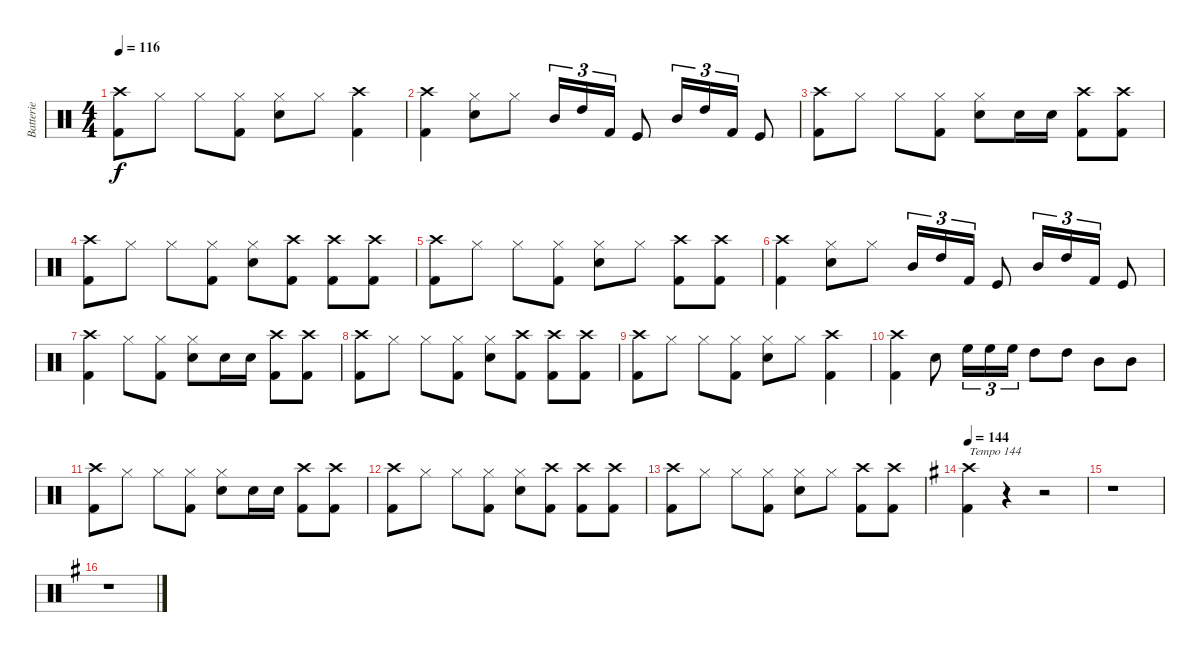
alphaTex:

\track ("Batterie" "Batterie") {instrument percussion}
\staff {score}
\articulation defaults
\ts (4 4)
\tempo 116
\clef neutral
\ks c
("Crash high (hit)" "Kick (hit) 2").8{dy f} "Hi-Hat (closed)".8 "Hi-Hat (closed)".8 ("Hi-Hat (closed)" "Kick (hit) 2").8 ("Hi-Hat (closed)" "Snare (hit) 2").8 "Hi-Hat (closed)".8 ("Crash high (hit)" "Kick (hit) 2").4 |
("Crash high (hit)" "Kick (hit) 2").4 ("Hi-Hat (closed)" "Snare (hit) 2").8 "Hi-Hat (closed)".8 "Mid Tom (hit)".16{tu (3 2)} "High Tom (hit)".16{tu (3 2)} "Kick (hit) 2".16{tu (3 2)} "Kick (hit)".8 "Mid Tom (hit)".16{tu (3 2)} "High Tom (hit)".16{tu (3 2)} "Kick (hit) 2".16{tu (3 2)} "Kick (hit)".8 |
("Crash high (hit)" "Kick (hit) 2").8 "Hi-Hat (closed)".8 "Hi-Hat (closed)".8 ("Hi-Hat (closed)" "Kick (hit) 2").8 ("Hi-Hat (closed)" "Snare (hit) 2").8 "Snare (hit) 2".16 "Snare (hit) 2".16 ("Crash high (hit)" "Kick (hit) 2").8 ("Crash high (hit)" "Kick (hit) 2").8 |
("Crash high (hit)" "Kick (hit) 2").8 "Hi-Hat (closed)".8 "Hi-Hat (closed)".8 ("Hi-Hat (closed)" "Kick (hit) 2").8 ("Hi-Hat (closed)" "Snare (hit) 2").8 ("Crash high (hit)" "Kick (hit) 2").8 ("Crash high (hit)" "Kick (hit) 2").8 ("Crash high (hit)" "Kick (hit) 2").8 |
("Crash high (hit)" "Kick (hit) 2").8 "Hi-Hat (closed)".8 "Hi-Hat (closed)".8 ("Hi-Hat (closed)" "Kick (hit) 2").8 ("Hi-Hat (closed)" "Snare (hit) 2").8 "Hi-Hat (closed)".8 ("Crash high (hit)" "Kick (hit) 2").8 ("Crash high (hit)" "Kick (hit) 2").8 |
("Crash high (hit)" "Kick (hit) 2").4 ("Hi-Hat (closed)" "Snare (hit) 2").8 "Hi-Hat (closed)".8 "Mid Tom (hit)".16{tu (3 2)} "High Tom (hit)".16{tu (3 2)} "Kick (hit) 2".16{tu (3 2)} "Kick (hit)".8 "Mid Tom (hit)".16{tu (3 2)} "High Tom (hit)".16{tu (3 2)} "Kick (hit) 2".16{tu (3 2)} "Kick (hit)".8 |
("Crash high (hit)" "Kick (hit) 2").4 "Hi-Hat (closed)".8 ("Hi-Hat (closed)" "Kick (hit) 2").8 ("Hi-Hat (closed)" "Snare (hit) 2").8 "Snare (hit) 2".16 "Snare (hit) 2".16 ("Crash high (hit)" "Kick (hit) 2").8 ("Crash high (hit)" "Kick (hit) 2").8 |
("Crash high (hit)" "Kick (hit) 2").8 "Hi-Hat (closed)".8 "Hi-Hat (closed)".8 ("Hi-Hat (closed)" "Kick (hit) 2").8 ("Hi-Hat (closed)" "Snare (hit) 2").8 ("Crash high (hit)" "Kick (hit) 2").8 ("Crash high (hit)" "Kick (hit) 2").8 ("Crash high (hit)" "Kick (hit) 2").8 |
("Crash high (hit)" "Kick (hit) 2").8 "Hi-Hat (closed)".8 "Hi-Hat (closed)".8 ("Hi-Hat (closed)" "Kick (hit) 2").8 ("Hi-Hat (closed)" "Snare (hit) 2").8 "Hi-Hat (closed)".8 ("Crash high (hit)" "Kick (hit) 2").4 |
("Crash high (hit)" "Kick (hit) 2").4 "Snare (hit) 2".8 "High Floor Tom (hit)".16{tu (3 2)} "High Floor Tom (hit)".16{tu (3 2)} "High Floor Tom (hit)".16{tu (3 2)} "High Tom (hit)".8 "High Tom (hit)".8 "Mid Tom (hit)".8 "Mid Tom (hit)".8 |
("Crash high (hit)" "Kick (hit) 2").8 "Hi-Hat (closed)".8 "Hi-Hat (closed)".8 ("Hi-Hat (closed)" "Kick (hit) 2").8 ("Hi-Hat (closed)" "Snare (hit) 2").8 "Snare (hit) 2".16 "Snare (hit) 2".16 ("Crash high (hit)" "Kick (hit) 2").8 ("Crash high (hit)" "Kick (hit) 2").8 |
("Crash high (hit)" "Kick (hit) 2").8 "Hi-Hat (closed)".8 "Hi-Hat (closed)".8 ("Hi-Hat (closed)" "Kick (hit) 2").8 ("Hi-Hat (closed)" "Snare (hit) 2").8 ("Crash high (hit)" "Kick (hit) 2").8 ("Crash high (hit)" "Kick (hit) 2").8 ("Crash high (hit)" "Kick (hit) 2").8 |
("Crash high (hit)" "Kick (hit) 2").8 "Hi-Hat (closed)".8 "Hi-Hat (closed)".8 ("Hi-Hat (closed)" "Kick (hit) 2").8 ("Hi-Hat (closed)" "Snare (hit) 2").8 "Hi-Hat (closed)".8 ("Crash high (hit)" "Kick (hit) 2").8 ("Crash high (hit)" "Kick (hit) 2").8 |
\tempo 144
\ks g
("Crash high (hit)" "Kick (hit) 2").4{txt "Tempo 144"} r.4 r.2 |
r.1 |
r.1
